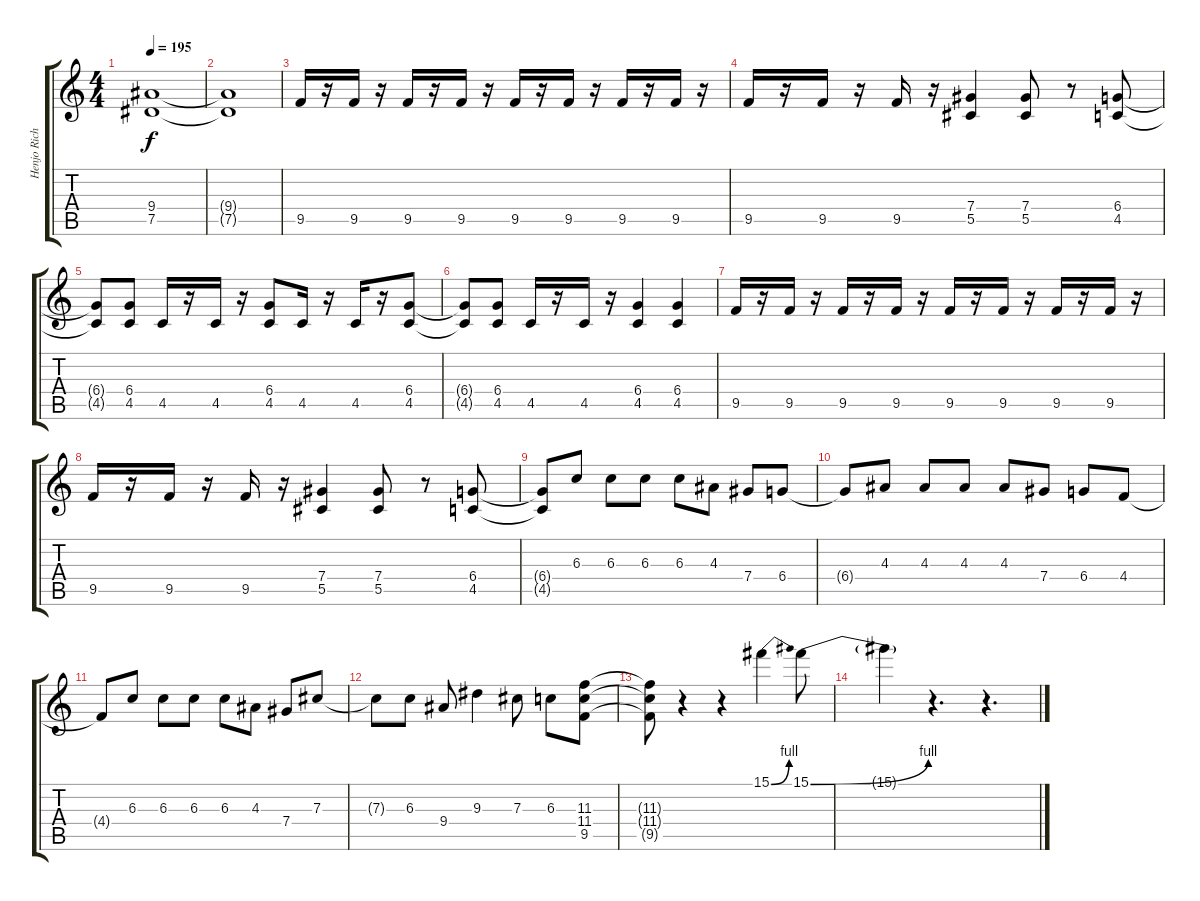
\track ("Henjo Richter" "Henjo Rich") {instrument distortionguitar}
\staff {score tabs}
\tuning (Eb4 Bb3 Gb3 Db3 Ab2 Eb2) {hide}
\ts (4 4)
\tempo 195
\clef g2
\ks c
(9.4 7.5).1{dy f} |
(9.4{t} 7.5{t}).1 |
9.5.16 r.16 9.5.16 r.16 9.5.16 r.16 9.5.16 r.16 9.5.16 r.16 9.5.16 r.16 9.5.16 r.16 9.5.16 r.16 |
9.5.16 r.16 9.5.16 r.16 9.5.16 r.16 (7.4 5.5).4 (7.4 5.5).8 r.8 (6.4 4.5).8 |
(6.4{t} 4.5{t}).8 (6.4 4.5).8 4.5.16 r.16 4.5.16 r.16 (6.4 4.5).8 4.5.16 r.16 4.5.16 r.16 (6.4 4.5).8 |
(6.4{t} 4.5{t}).8 (6.4 4.5).8 4.5.16 r.16 4.5.16 r.16 (6.4 4.5).4 (6.4 4.5).4 |
9.5.16 r.16 9.5.16 r.16 9.5.16 r.16 9.5.16 r.16 9.5.16 r.16 9.5.16 r.16 9.5.16 r.16 9.5.16 r.16 |
9.5.16 r.16 9.5.16 r.16 9.5.16 r.16 (7.4 5.5).4 (7.4 5.5).8 r.8 (6.4 4.5).8 |
(6.4{t} 4.5{t}).8 6.3.8 6.3.8 6.3.8 6.3.8 4.3.8 7.4.8 6.4.8 |
6.4{t}.8 4.3.8 4.3.8 4.3.8 4.3.8 7.4.8 6.4.8 4.4.8 |
4.4{t}.8 6.3.8 6.3.8 6.3.8 6.3.8 4.3.8 7.4.8 7.3.8 |
7.3{t}.8 6.3.8 9.4.8 9.3.4 7.3.8 6.3.8 (11.3 11.4 9.5).8 |
(11.3{t} 11.4{t} 9.5{t}).8 r.4 r.4 15.1{be (bend 0 0 60 4)}.4 15.1{be (bend 0 0 60 4)}.8 |
15.1{t}.4 r.4{d} r.4{d}
